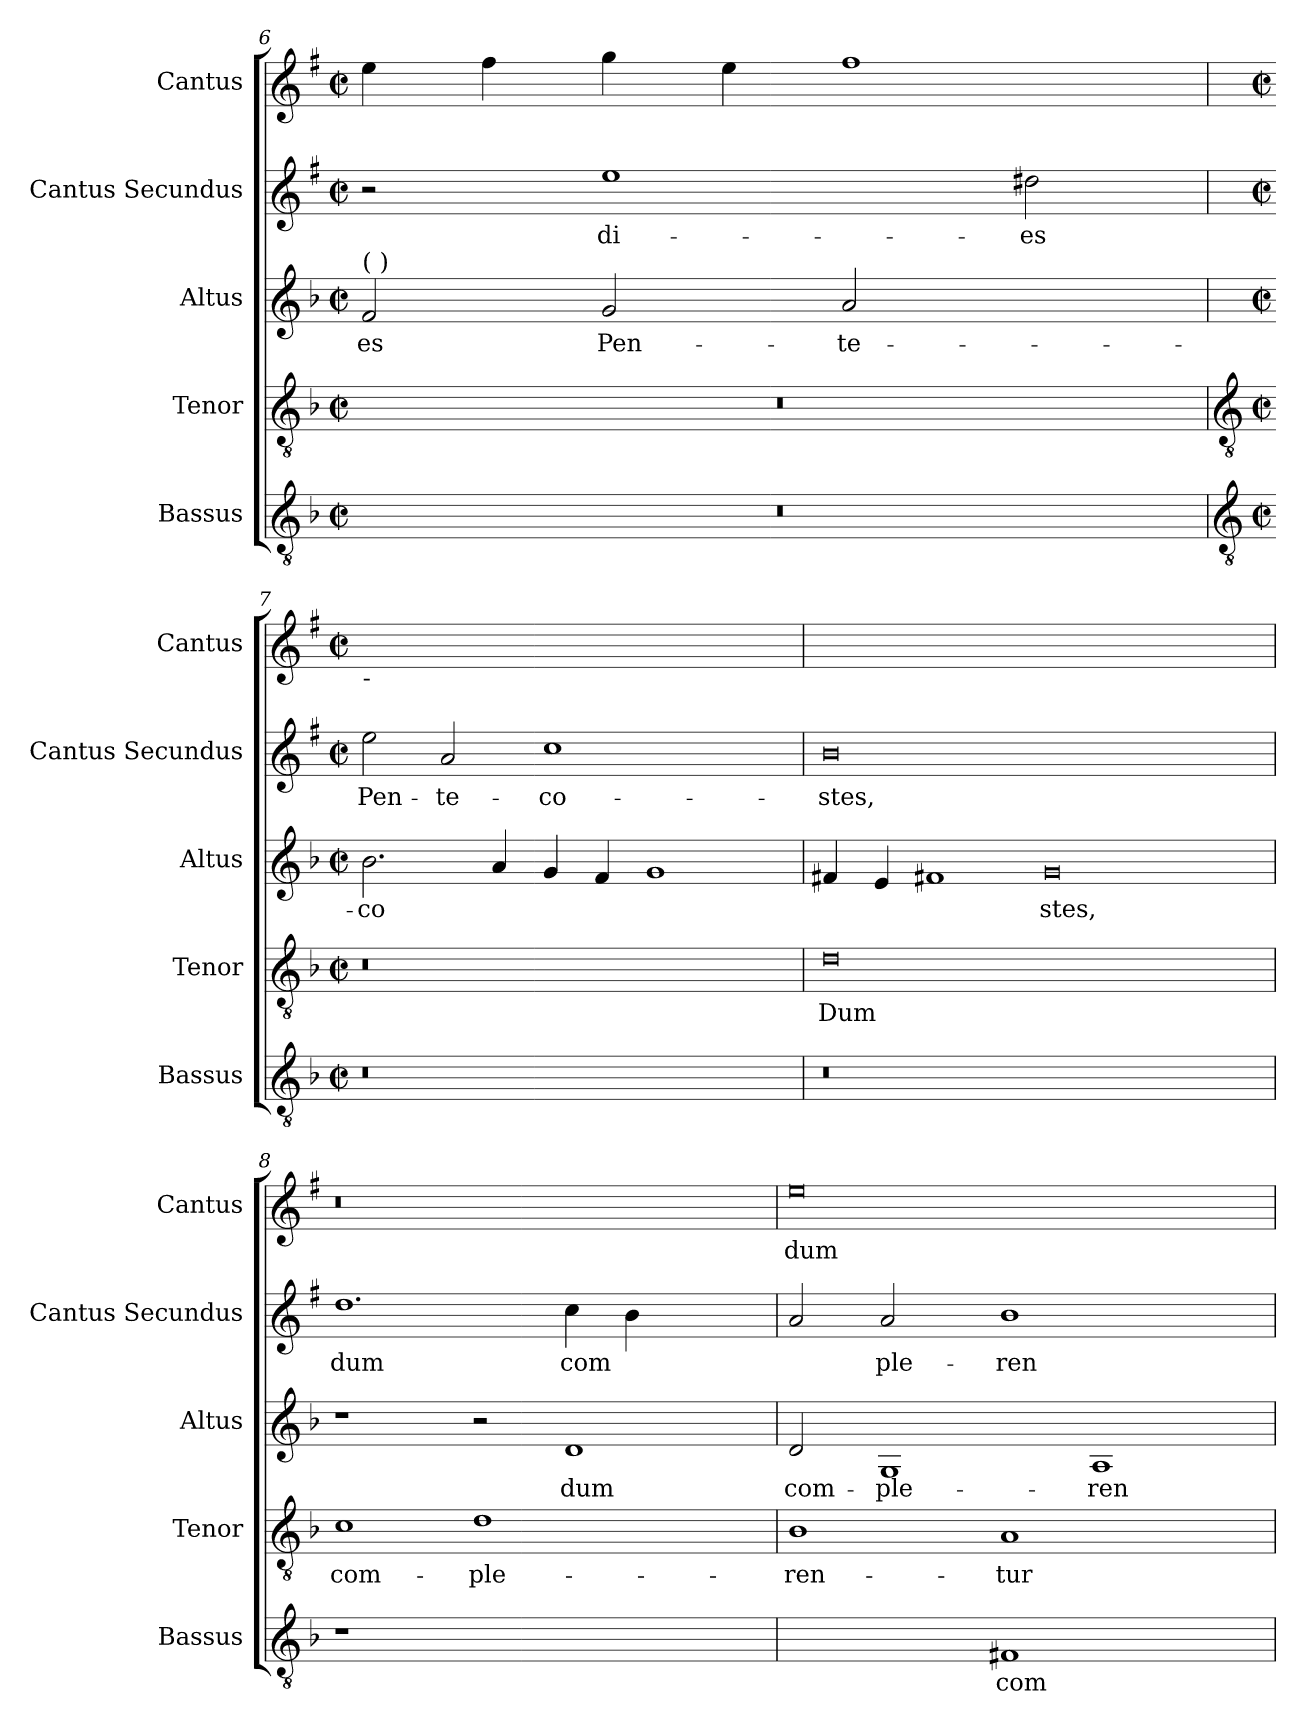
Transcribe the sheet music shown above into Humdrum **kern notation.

**kern	**text	**kern	**text	**kern	**text	**kern	**text	**kern	**text
*part5	*part5	*part4	*part4	*part3	*part3	*part2	*part2	*part1	*part1
*staff5	*staff5	*staff4	*staff4	*staff3	*staff3	*staff2	*staff2	*staff1	*staff1
*I"Bassus	*	*I"Tenor	*	*I"Altus	*	*I"Cantus Secundus	*	*I"Cantus	*
*I'Bassus	*	*I'Tenor	*	*I'Altus	*	*I'Cantus Secundus	*	*I'Cantus	*
*clefGv2	*	*clefGv2	*	*clefG2	*	*clefG2	*	*clefG2	*
*	*	*	*	*	*	*ITrd1c2	*	*ITrd1c2	*
*k[b-]	*	*k[b-]	*	*k[b-]	*	*k[b-]	*	*k[b-]	*
*F:	*	*F:	*	*F:	*	*F:	*	*F:	*
*M4/2	*	*M4/2	*	*M4/2	*	*M4/2	*	*M4/2	*
*met(c|)	*	*met(c|)	*	*met(c|)	*	*met(c|)	*	*met(c|)	*
=6	=6	=6	=6	=6	=6	=6	=6	=6	=6
!	!	!	!	!LO:TX:a:t=(  )	!	!	!	!	!
!	!	!	!	!	!LO:LY:b	!	!	!	!
0r	.	0r	.	2f	es	2r	.	4dd	.
.	.	.	.	.	.	.	.	4ee	.
!	!	!	!	!	!LO:LY:b	!	!LO:LY:b	!	!
.	.	.	.	2g	Pen-	1dd	di-	4ff	.
.	.	.	.	.	.	.	.	4dd	.
!	!	!	!	!	!LO:LY:b	!	!	!	!
.	.	.	.	2a	-te-	.	.	1ee	.
!	!	!	!	!	!	!	!LO:LY:b	!	!
.	.	.	.	2ryy	.	2cc#X	-es	.	.
!!LO:LB:g=z
=7	=7	=7	=7	=7	=7	=7	=7	=7	=7
*clefGv2	*	*clefGv2	*	*	*	*	*	*	*
*M4/2	*	*M4/2	*	*M4/2	*	*M4/2	*	*M4/2	*
*met(c|)	*	*met(c|)	*	*met(c|)	*	*met(c|)	*	*met(c|)	*
!	!	!	!	!	!	!	!	!LO:TX:b:t=-	!
!	!	!	!	!	!LO:LY:b	!	!LO:LY:b	!	!LO:LY:b
0r	.	0r	.	2.b-	-co	2dd	Pen-	[0ddyy	stes,
!	!	!	!	!	!	!	!LO:LY:b	!	!
.	.	.	.	.	.	2g	-te-	.	.
.	.	.	.	4a	.	.	.	.	.
!	!	!	!	!	!	!	!LO:LY:b	!	!
.	.	.	.	4g	.	1b-	-co-	.	.
.	.	.	.	4f	.	.	.	.	.
.	.	.	.	1g	.	.	.	.	.
2ryy	.	2ryy	.	.	.	2ryy	.	2ryy	.
=7A	=7A	=7A	=7A	=7A	=7A	=7A	=7A	=7A	=7A
!	!	!	!LO:LY:b	!	!	!	!LO:LY:b	!	!
0r	.	0d	Dum	4f#	.	0a	-stes,	1.ddyy_	.
.	.	.	.	4e	.	.	.	.	.
.	.	.	.	1f#X	.	.	.	.	.
!	!	!	!	!	!LO:LY:b	!	!	!	!
.	.	.	.	0g	stes,	.	.	2ddyy]	.
1.ryy	.	1.ryy	.	.	.	1.ryy	.	1.ryy	.
=8A	=8A	=8A	=8A	=8A	=8A	=8A	=8A	=8A	=8A
!	!	!	!LO:LY:b	!	!	!	!LO:LY:b	!	!
1r	.	1c	com-	1r	.	1.cc	dum	0r	.
!	!LO:LY:b	!	!LO:LY:b	!	!	!	!	!	!
[1Gyy	Dum	1d	-ple-	2r	.	.	.	.	.
!	!	!	!	!	!LO:LY:b	!	!LO:LY:b	!	!
.	.	.	.	1d	dum	4b-	com	.	.
.	.	.	.	.	.	4a	.	.	.
2ryy	.	2ryy	.	.	.	2ryy	.	2ryy	.
=9	=9	=9	=9	=9	=9	=9	=9	=9	=9
!	!	!	!LO:LY:b	!	!LO:LY:b	!	!	!	!LO:LY:b
2.Gyy_	.	1B-	-ren-	2d	com-	2g	.	0dd	dum
!	!	!	!	!	!LO:LY:b	!	!LO:LY:b	!	!
.	.	.	.	1G	-ple-	2g	ple-	.	.
4Gyy]	.	.	.	.	.	.	.	.	.
!	!LO:LY:b	!	!LO:LY:b	!	!	!	!LO:LY:b	!	!
1F#X	com-	1A	-tur	.	.	1a	-ren-	.	.
!	!	!	!	!	!LO:LY:b	!	!	!	!
.	.	.	.	1A	-ren-	.	.	.	.
2ryy	.	2ryy	.	.	.	2ryy	.	2ryy	.
=	=	=	=	=	=	=	=	=	=
*-	*-	*-	*-	*-	*-	*-	*-	*-	*-
